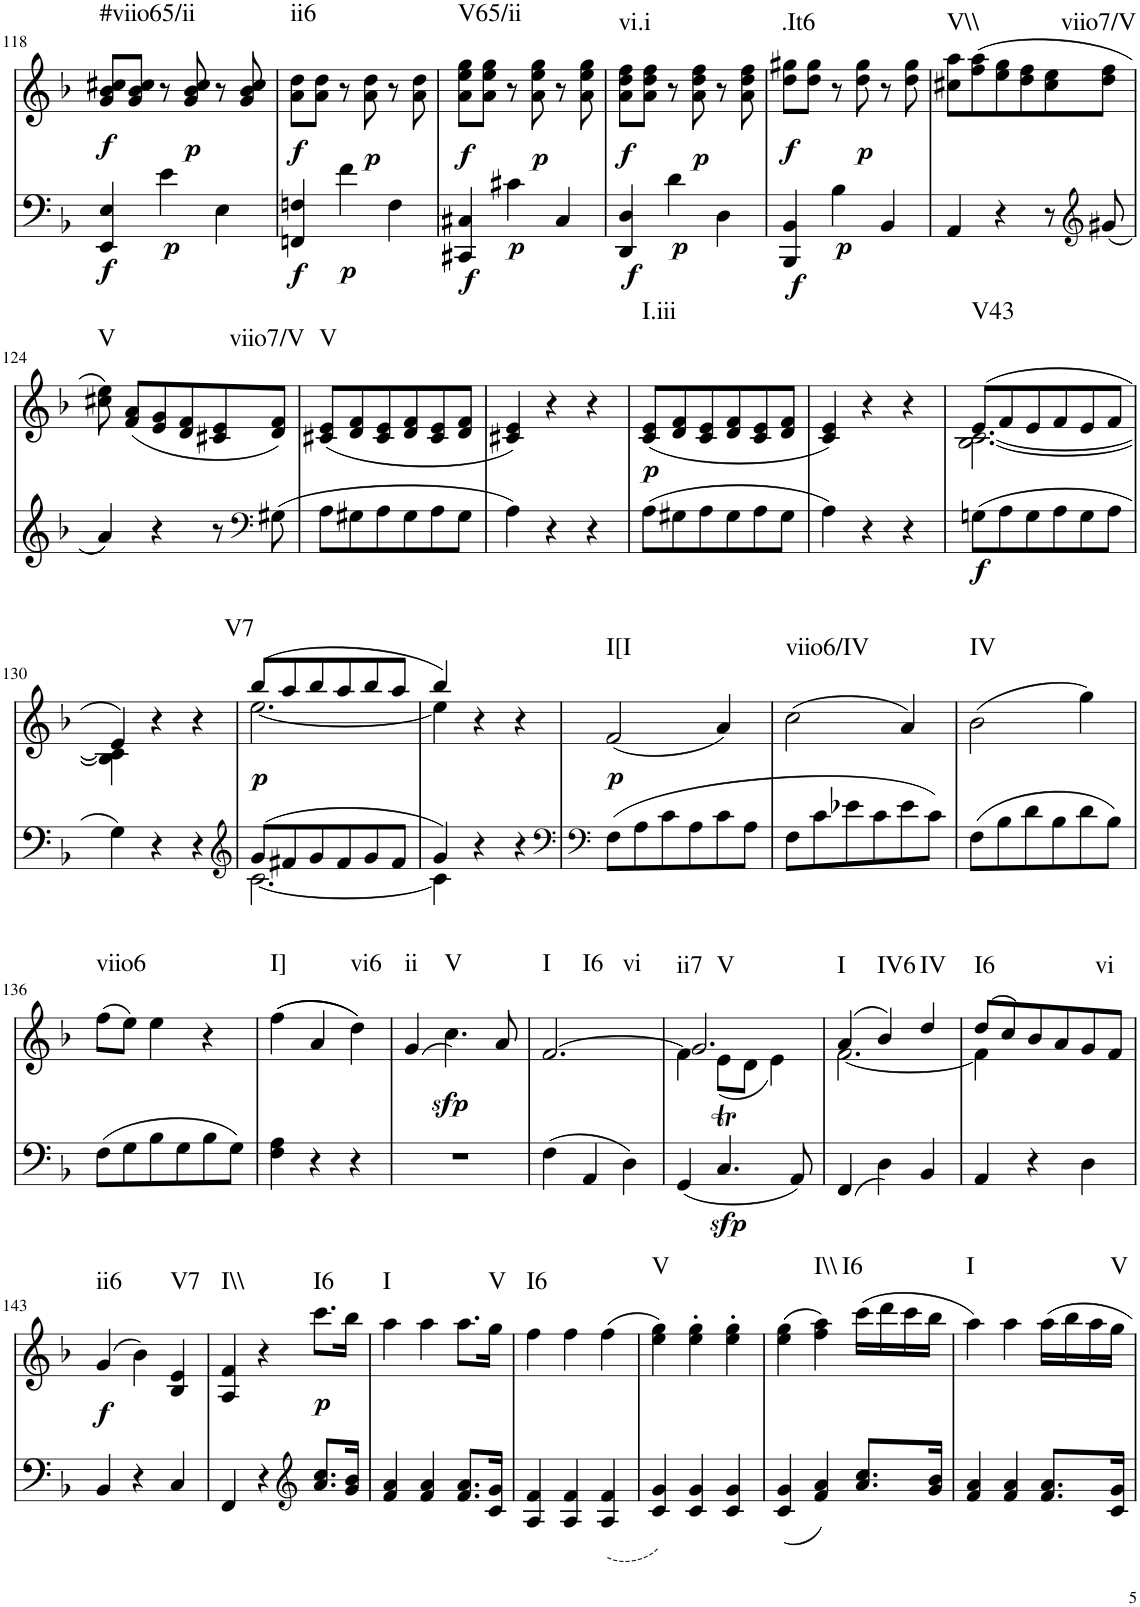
**kern	**kern	**dynam	**harte
*part1	*part1	*part1	*part1
*staff2	*staff1	*staff1/2	*
*I"Piano, Piano right	*	*	*
*I'Pno.	*	*	*
!!LO:PB:g=z
*clefF4	*clefG2	*	*
*k[b-]	*k[b-]	*	*
*M3/4	*M3/4	*	*
=118	=118	=118	=118
!	!	!LO:DY:b=2	!
!	!	!LO:DY:n=1:b	!LO:H:kt=#viio65/ii
4EE/ 4E/	8g/ 8b-/ 8cc#X/L	f f	N
.	8g/ 8b-/ 8cc#/J	.	.
!	!	!LO:DY:n=2:b=2	!
4e\	8r	p	.
!	!	!LO:DY:n=3:b	!
.	8g/ 8b-/ 8cc#/	p	.
4E\	8r	.	.
.	8g/ 8b-/ 8cc#/	.	.
=119	=119	=119	=119
!	!	!LO:DY:b=2	!
!	!	!LO:DY:n=1:b	!LO:H:kt=ii6
4FFn/ 4Fn/	8a\ 8dd\L	f f	N
.	8a\ 8dd\J	.	.
!	!	!LO:DY:n=2:b=2	!
4f\	8r	p	.
!	!	!LO:DY:n=3:b	!
.	8a\ 8dd\	p	.
4F\	8r	.	.
.	8a\ 8dd\	.	.
=120	=120	=120	=120
!	!	!LO:DY:b=2	!
!	!	!LO:DY:n=1:b	!LO:H:kt=V65/ii
4CC#X/ 4C#X/	8a\ 8ee\ 8gg\L	f f	N
.	8a\ 8ee\ 8gg\J	.	.
!	!	!LO:DY:n=2:b=2	!
4c#X\	8r	p	.
!	!	!LO:DY:n=3:b	!
.	8a\ 8ee\ 8gg\	p	.
4C#/	8r	.	.
.	8a\ 8ee\ 8gg\	.	.
=121	=121	=121	=121
!	!	!LO:DY:b=2	!
!	!	!LO:DY:n=1:b	!LO:H:kt=vi.i
4DD/ 4D/	8a\ 8dd\ 8ff\L	f f	N
.	8a\ 8dd\ 8ff\J	.	.
!	!	!LO:DY:n=2:b=2	!
4d\	8r	p	.
!	!	!LO:DY:n=3:b	!
.	8a\ 8dd\ 8ff\	p	.
4D\	8r	.	.
.	8a\ 8dd\ 8ff\	.	.
=122	=122	=122	=122
!	!	!LO:DY:b=2	!
!	!	!LO:DY:n=1:b	!LO:H:kt=.It6
4BBB-/ 4BB-/	8dd\ 8gg#X\L	f f	N
.	8dd\ 8gg#\J	.	.
!	!	!LO:DY:n=2:b=2	!
4B-\	8r	p	.
!	!	!LO:DY:n=3:b	!
.	8dd\ 8gg#\	p	.
4BB-/	8r	.	.
.	8dd\ 8gg#\	.	.
=123	=123	=123	=123
!	!	!	!LO:H:kt=V\\
4AA/	8cc#X\ 8aa\L	.	N
.	(8ff\ 8aa\	.	.
4r	8ee\ 8gg\	.	.
.	8dd\ 8ff\	.	.
8r	8cc#\ 8ee\	.	.
*clefG2	*	*	*
!	!	!	!LO:H:kt=viio7/V
8g#X/	8dd\ 8ff\J	.	N
!!LO:LB:g=z
=124	=124	=124	=124
!	!	!	!LO:H:kt=V
4a/	8cc#X\ 8ee\)	.	N
.	(8f/ 8a/L	.	.
4r	8e/ 8g/	.	.
.	8d/ 8f/	.	.
8r	8c#X/ 8e/	.	.
*clefF4	*	*	*
!	!	!	!LO:H:kt=viio7/V
8G#X\	8d/ 8f/J)	.	N
=125	=125	=125	=125
!	!	!	!LO:H:kt=V
8A\L	(8c#X/ 8e/L	.	N
8G#X\	8d/ 8f/	.	.
8A\	8c#/ 8e/	.	.
8G#\	8d/ 8f/	.	.
8A\	8c#/ 8e/	.	.
8G#\J	8d/ 8f/J	.	.
=126	=126	=126	=126
4A\	4c#X/ 4e/)	.	.
4r	4r	.	.
4r	4r	.	.
=127	=127	=127	=127
!	!	!LO:DY:b	!LO:H:kt=I.iii
8A\L	(8c/ 8e/L	p	N
8G#X\	8d/ 8f/	.	.
8A\	8c/ 8e/	.	.
8G#\	8d/ 8f/	.	.
8A\	8c/ 8e/	.	.
8G#\J	8d/ 8f/J	.	.
=128	=128	=128	=128
4A\	4c/ 4e/)	.	.
4r	4r	.	.
4r	4r	.	.
=129	=129	=129	=129
*	*^	*	*
!	!	!	!LO:DY:b=2	!LO:H:kt=V43
8Gn\L	(8e/L	[2.B-\ [2.c\	f	N
8A\	8f/	.	.	.
8G\	8e/	.	.	.
8A\	8f/	.	.	.
8G\	8e/	.	.	.
8A\J	8f/J	.	.	.
!!LO:LB:g=z	!!
=130	=130	=130	=130	=130
4G\	4e/)	4B-\] 4c\]	.	.
4r	4r	2ryy	.	.
4r	4r	.	.	.
=131	=131	=131	=131	=131
*clefG2	*	*	*	*
*^	*	*	*	*
!	!	!	!	!LO:DY:b	!LO:H:kt=V7
8g/L	[2.c\	(8bb-/L	[2.ee\	p	N
8f#X/	.	8aa/	.	.	.
8g/	.	8bb-/	.	.	.
8f#/	.	8aa/	.	.	.
8g/	.	8bb-/	.	.	.
8f#/J	.	8aa/J	.	.	.
=132	=132	=132	=132	=132	=132
4g/	4c\]	4bb-/)	4ee\]	.	.
4r	2ryy	4r	2ryy	.	.
4r	.	4r	.	.	.
*v	*v	*	*	*	*
*	*v	*v	*	*
=133	=133	=133	=133
*clefF4	*	*	*
!	!	!LO:DY:b	!LO:H:kt=I[I
8F\L	(2f/	p	N
8A\	.	.	.
8c\	.	.	.
8A\	.	.	.
8c\	4a/)	.	.
8A\J	.	.	.
=134	=134	=134	=134
!	!	!	!LO:H:kt=viio6/IV
8F\L	(2cc\	.	N
8c\	.	.	.
8e-X\	.	.	.
8c\	.	.	.
8e-\	4a/)	.	.
8c\J	.	.	.
=135	=135	=135	=135
!	!	!	!LO:H:kt=IV
8F\L	(2b-\	.	N
8B-\	.	.	.
8d\	.	.	.
8B-\	.	.	.
8d\	4gg\)	.	.
8B-\J	.	.	.
!!LO:LB:g=z
=136	=136	=136	=136
!	!	!	!LO:H:kt=viio6
8F\L	(8ff\L	.	N
8G\	8ee\J)	.	.
8B-\	4ee\	.	.
8G\	.	.	.
8B-\	4r	.	.
8G\J	.	.	.
=137	=137	=137	=137
!	!	!	!LO:H:kt=I]
4F\ 4A\	((4ff\	.	N
4r	4a/	.	.
!	!	!	!LO:H:kt=vi6
4r	4dd\))	.	N
=138	=138	=138	=138
!	!	!	!LO:H:kt=ii
2.r	(4g/	.	N
!	!	!LO:DY:b	!LO:H:kt=V
.	4.cc\)	sfp	N
.	8a/	.	.
=139	=139	=139	=139
*	*^	*	*
!	!	!	!	!LO:H:n=1:kt=I
!	!	!	!	!LO:H:n=2:kt=I6
!	!	!	!	!LO:H:n=3:kt=vi
4F\	2.ryy	[2.f/	.	N N N
4AA/	.	.	.	.
4D\	.	.	.	.
=140	=140	=140	=140	=140
*	*	*^	*	*
!	!	!	!	!	!LO:H:n=1:kt=ii7
!	!	!	!	!	!LO:H:n=2:kt=V
4GG/	2.g/	4f\]	4ryy	.	N N
!	!	!	!	!LO:DY:b=2	!
4.C/	.	2ryy	(8et\L	sfp	.
.	.	.	8d\J	.	.
.	.	.	4e\)	.	.
8AA/	.	.	.	.	.
*	*	*v	*v	*	*
=141	=141	=141	=141	=141
!	!	!	!	!LO:H:kt=I
4FF/	(4a/	[2.f\	.	N
!	!	!	!	!LO:H:kt=IV6
4D\	4b-/)	.	.	N
!	!	!	!	!LO:H:kt=IV
4BB-/	4dd/	.	.	N
=142	=142	=142	=142	=142
!	!	!	!	!LO:H:kt=I6
4AA/	(8dd/L	4f\]	.	N
.	8cc/)	.	.	.
4r	8b-/	2ryy	.	.
.	8a/	.	.	.
!	!	!	!	!LO:H:kt=vi
4D\	8g/	.	.	N
.	8f/J	.	.	.
*	*v	*v	*	*
!!LO:LB:g=z
=143	=143	=143	=143
!	!	!LO:DY:b	!LO:H:kt=ii6
4BB-/	(4g/	f	N
4r	4b-\)	.	.
!	!	!	!LO:H:kt=V7
4C/	4B-/ 4e/	.	N
=144	=144	=144	=144
!	!	!	!LO:H:kt=I\\
4FF/	4A/ 4f/	.	N
4r	4r	.	.
*clefG2	*	*	*
!	!	!LO:DY:b	!LO:H:kt=I6
8.a/ 8.cc/L	8.ccc\L	p	N
16g/ 16b-/Jk	16bb-\Jk	.	.
=145	=145	=145	=145
!	!	!	!LO:H:kt=I
4f/ 4a/	4aa\	.	N
4f/ 4a/	4aa\	.	.
8.f/ 8.a/L	8.aa\L	.	.
!	!	!	!LO:H:kt=V
16c/ 16g/Jk	16gg\Jk	.	N
=146	=146	=146	=146
!	!	!	!LO:H:kt=I6
4A/ 4f/	4ff\	.	N
4A/ 4f/	4ff\	.	.
4A/ 4f/	(4ff\	.	.
=147	=147	=147	=147
!	!	!	!LO:H:kt=V
4c/ 4g/	4ee\ 4gg\)	.	N
4c/ 4g/	4ee\' 4gg\'	.	.
4c/ 4g/	4ee\' 4gg\'	.	.
=148	=148	=148	=148
4c/ 4g/	(4ee\ 4gg\	.	.
!	!	!	!LO:H:kt=I\\
4f/ 4a/	4ff\ 4aa\)	.	N
!	!	!	!LO:H:kt=I6
8.a/ 8.cc/L	(16ccc\LL	.	N
.	16ddd\	.	.
.	16ccc\	.	.
16g/ 16b-/Jk	16bb-\JJ	.	.
=149	=149	=149	=149
!	!	!	!LO:H:kt=I
4f/ 4a/	4aa\)	.	N
4f/ 4a/	4aa\	.	.
8.f/ 8.a/L	16aa\LL	.	.
.	16bb-\	.	.
.	16aa\	.	.
!	!	!	!LO:H:kt=V
16c/ 16g/Jk	16gg\JJ	.	N
=	=	=	=
*-	*-	*-	*-
